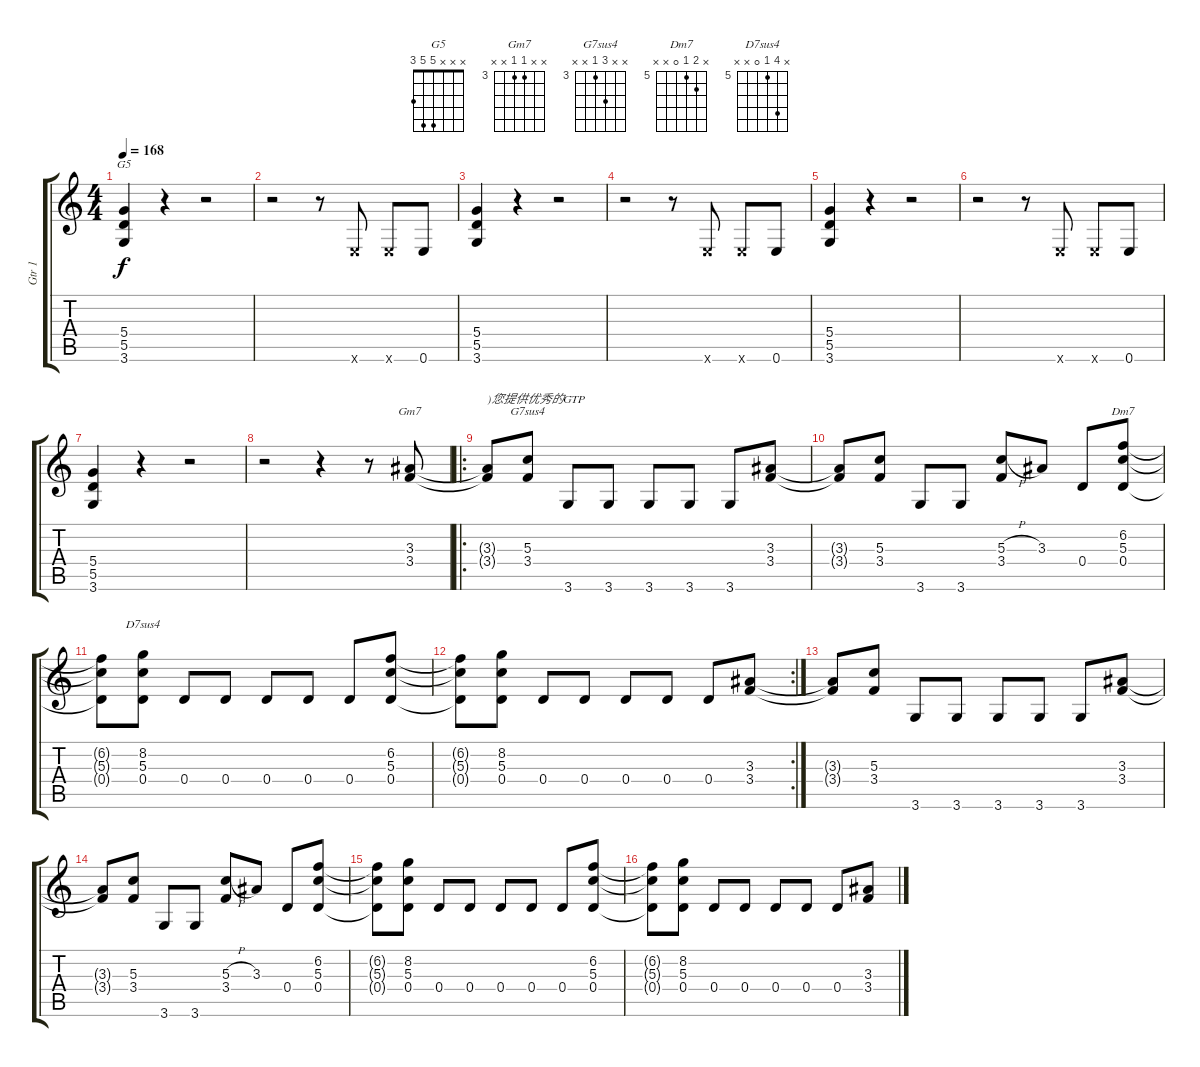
\track ("Gtr 1" "Gtr 1") {instrument distortionguitar}
\staff {score tabs}
\tuning (E4 B3 G3 D3 A2 E2) {hide}
\chord ("G5" x x x 5 5 3)
\chord ("Gm7" x x 3 3 x x) {firstfret 3}
\chord ("G7sus4" x x 5 3 x x) {firstfret 3}
\chord ("Dm7" x 6 5 0 x x) {firstfret 5}
\chord ("D7sus4" x 8 5 0 x x) {firstfret 5}
\ts (4 4)
\tempo 168
\clef g2
\ks c
(5.4 5.5 3.6).4{ch "G5" dy f} r.4 r.2 |
r.2 r.8 0.6{x}.8 0.6{x}.8 0.6.8 |
(5.4 5.5 3.6).4 r.4 r.2 |
r.2 r.8 0.6{x}.8 0.6{x}.8 0.6.8 |
(5.4 5.5 3.6).4 r.4 r.2 |
r.2 r.8 0.6{x}.8 0.6{x}.8 0.6.8 |
(5.4 5.5 3.6).4 r.4 r.2 |
r.2 r.4 r.8 (3.3 3.4).8{ch "Gm7"} |
\ro
(3.3{t} 3.4{t}).8{txt ")您提供优秀的GTP"} (5.3 3.4).8{ch "G7sus4"} 3.6.8 3.6.8 3.6.8 3.6.8 3.6.8 (3.3 3.4).8 |
(3.3{t} 3.4{t}).8 (5.3 3.4).8 3.6.8 3.6.8 (5.3{h} 3.4).8 3.3.8 0.4.8 (6.2 5.3 0.4).8{ch "Dm7"} |
(6.2{t} 5.3{t} 0.4{t}).8 (8.2 5.3 0.4).8{ch "D7sus4"} 0.4.8 0.4.8 0.4.8 0.4.8 0.4.8 (6.2 5.3 0.4).8 |
\rc 2
(6.2{t} 5.3{t} 0.4{t}).8 (8.2 5.3 0.4).8 0.4.8 0.4.8 0.4.8 0.4.8 0.4.8 (3.3 3.4).8 |
(3.3{t} 3.4{t}).8 (5.3 3.4).8 3.6.8 3.6.8 3.6.8 3.6.8 3.6.8 (3.3 3.4).8 |
(3.3{t} 3.4{t}).8 (5.3 3.4).8 3.6.8 3.6.8 (5.3{h} 3.4).8 3.3.8 0.4.8 (6.2 5.3 0.4).8 |
(6.2{t} 5.3{t} 0.4{t}).8 (8.2 5.3 0.4).8 0.4.8 0.4.8 0.4.8 0.4.8 0.4.8 (6.2 5.3 0.4).8 |
(6.2{t} 5.3{t} 0.4{t}).8 (8.2 5.3 0.4).8 0.4.8 0.4.8 0.4.8 0.4.8 0.4.8 (3.3 3.4).8
